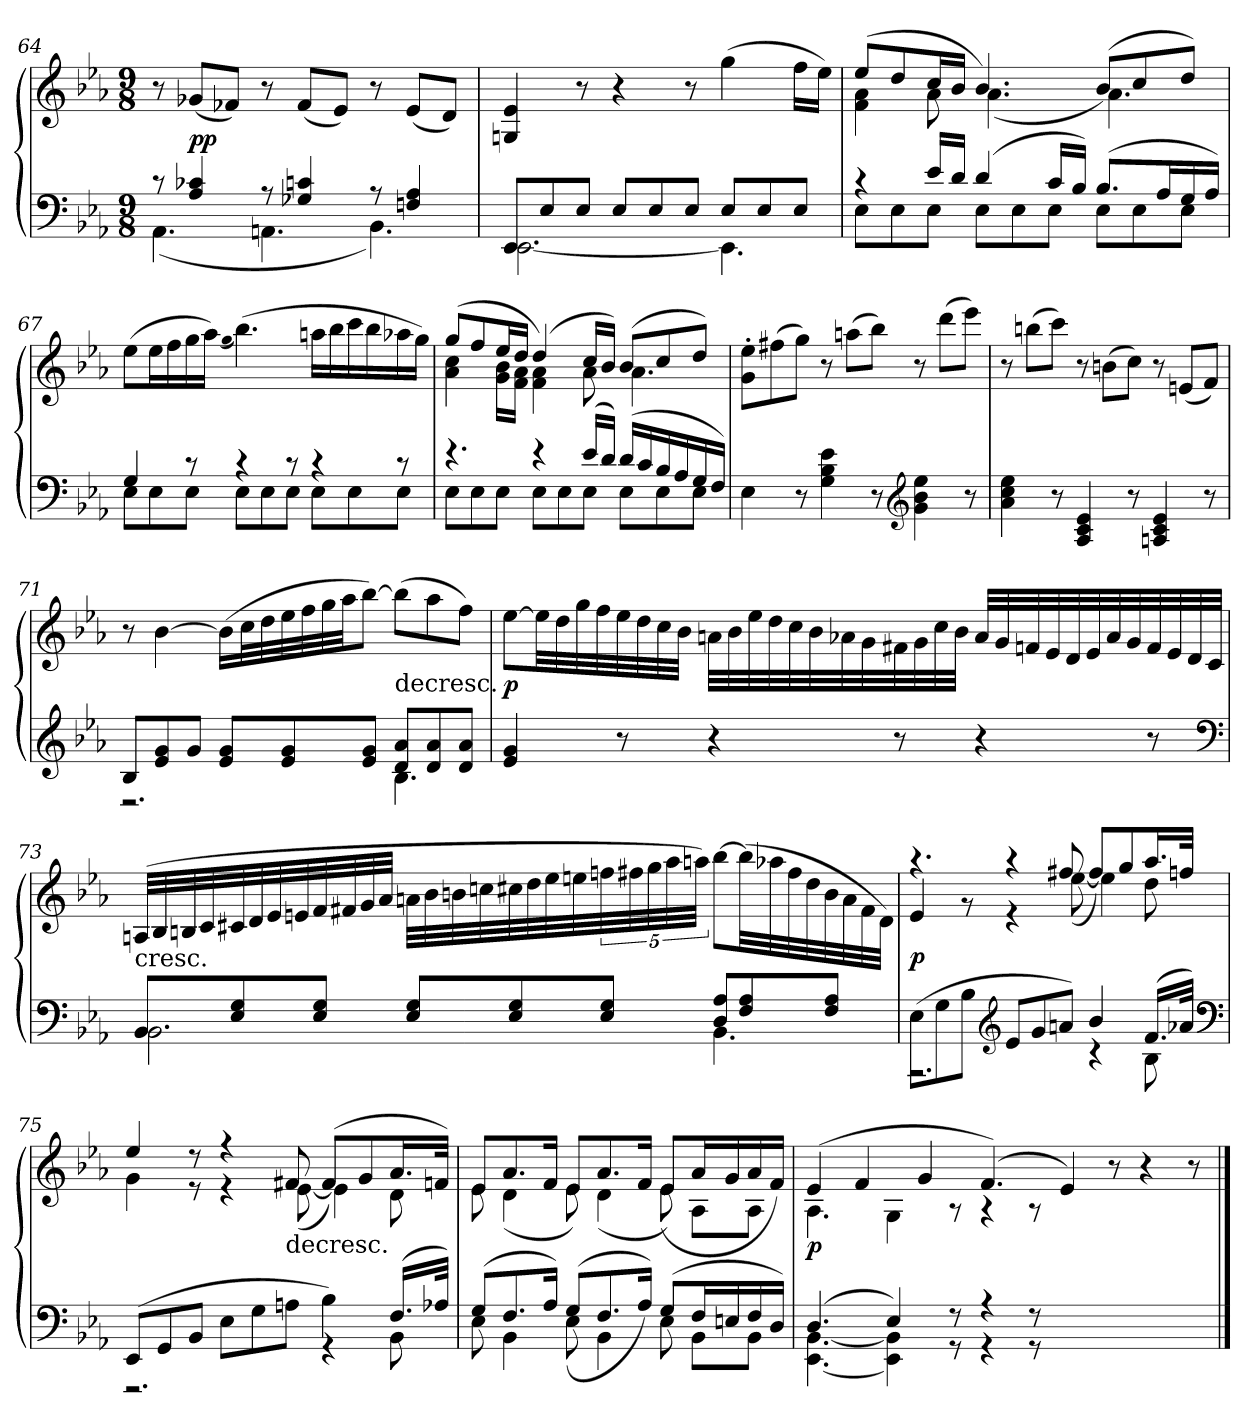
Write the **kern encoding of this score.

**kern	**kern	**dynam
*part1	*part1	*part1
*staff2	*staff1	*staff1/2
*clefF4	*clefG2	*
*k[b-e-a-]	*k[b-e-a-]	*
*E-:	*E-:	*
*M9/8	*M9/8	*
=64	=64	=64
*^	*	*
8r	(4.AA-\	8r	.
4A-/ 4c-X/	.	(8g-X/L	pp
.	.	8f-X/J)	.
8r	4.AAn\	8r	.
4G-X/ 4cn/	.	(8f-/L	.
.	.	8e-/J)	.
8r	4.BB-\)	8r	.
4Fn/ 4A-/	.	(8e-/L	.
.	.	8d/J)	.
=65	=65	=65	=65
8EE-/L	[2.EE-\	4Gn/ 4e-/	.
8E-/	.	.	.
8E-/J	.	8r	.
8E-/L	.	4r	.
8E-/	.	.	.
8E-/J	.	8r	.
8E-/L	4.EE-\]	(4gg\	.
8E-/	.	.	.
8E-/J	.	16ff\LL	.
.	.	16ee-\JJ)	.
=66	=66	=66	=66
*	*	*^	*
4r	8E-\L	(8ee-/L	4f\ 4a-\	.
.	8E-\	8dd/	.	.
16e-/LL	8E-\J	16cc/L	8a-\	.
16d/JJ	.	16b-/JJ	.	.
(4d/	8E-\L	4.b-/)	(4.a-\	.
.	8E-\	.	.	.
16c/LL	8E-\J	.	.	.
16B-/JJ)	.	.	.	.
(8.B-/L	8E-\L	(8b-/L)	4.a-\	.
.	8E-\	8cc/	.	.
16A-/L	.	.	.	.
16G/	8E-\J	8dd/J)	.	.
16A-/JJ)	.	.	.	.
*	*	*v	*v	*
=67	=67	=67	=67
4G/	8E-\L	(8ee-\L	.
.	8E-\	16ee-\L	.
.	.	16ff\	.
8r	8E-\J	16gg\	.
.	.	16aa-\JJ)	.
.	.	(qgg	.
4r	8E-\L	(4.bb-\)	.
.	8E-\	.	.
8r	8E-\J	.	.
4r	8E-\L	16aan\LL	.
.	.	16bb-\	.
.	8E-\	16ccc\	.
.	.	16bb-\	.
8r	8E-\J	16aa-X\	.
.	.	16gg\JJ)	.
=68	=68	=68	=68
*	*	*^	*
4.r	8E-\L	(8gg/L	4a-\ 4cc\	.
.	8E-\	8ff/	.	.
.	8E-\J	16ee-/L	16g\ 16b-\LL	.
.	.	16dd/JJ	16f\ 16a-\JJ	.
4r	8E-\L	(4dd/)	4f\ 4a-\	.
.	8E-\	.	.	.
(16e-/LL	8E-\J	16cc/LL	8a-\	.
16d/JJ)	.	16b-/JJ)	.	.
(16d/LL	8E-\L	(8b-/L	4.a-\	.
16c/	.	.	.	.
16B-/	8E-\	8cc/	.	.
16A-/	.	.	.	.
16G/	8E-\J	8dd/J)	.	.
16F/JJ)	.	.	.	.
*v	*v	*	*	*
*	*v	*v	*
=69	=69	=69
4E-\	8g'\ 8ee-'\L	.
.	(8ff#X\	.
8r	8gg\J)	.
4G\ 4B-\ 4e-\	8r	.
.	(8aan\L	.
8r	8bb-\J)	.
*clefG2	*	*
4g\ 4b-\ 4ee-\	8r	.
.	(8ddd\L	.
8r	8eee-\J)	.
=70	=70	=70
4a-\ 4cc\ 4ee-\	8r	.
.	(8bbn\L	.
8r	8ccc\J)	.
4A-/ 4c/ 4e-/	8r	.
.	(8bn\L	.
8r	8cc\J)	.
4An/ 4c/ 4e-/	8r	.
.	(8en/L	.
8r	8f/J)	.
=71	=71	=71
*^	*	*
8B-/L	2.r	8r	.
8e-/ 8g/	.	[4b-\	.
8g/J	.	.	.
8e-/ 8g/L	.	(16b-\LL]	.
.	.	32cc\L	.
.	.	32dd\	.
8e-/ 8g/	.	32ee-\	.
.	.	32ff\	.
.	.	32gg\	.
.	.	32aa-\JJ	.
8e-/ 8g/J	.	[8bb-\J)	.
!	!	!LO:TX:c:t=decresc.	!
8d/ 8a-/L	4.B-\	(8bb-\L]	.
8d/ 8a-/	.	8aa-\	.
8d/ 8a-/J	.	8ff\J)	.
*v	*v	*	*
=72	=72	=72
4e-/ 4g/	[8ee-\L	p
.	32ee-\LL]	.
.	32dd\	.
.	32gg\	.
.	32ff\	.
8r	32ee-\	.
.	32dd\	.
.	32cc\	.
.	32b-\JJJ	.
4r	32an\LLL	.
.	32b-\	.
.	32ee-\	.
.	32dd\	.
.	32cc\	.
.	32b-\	.
.	32a-X\	.
.	32g\	.
8r	32f#X\	.
.	32g\	.
.	32cc\	.
.	32b-\JJJ	.
4r	32a-/LLL	.
.	32g/	.
.	32fn/	.
.	32e-/	.
.	32d/	.
.	32e-/	.
.	32a-/	.
.	32g/	.
8r	32f/	.
.	32e-/	.
.	32d/	.
.	32c/JJJ	.
*clefF4	*	*
=73	=73	=73
*^	*	*
!	!	!LO:TX:c:t=cresc.	!
8BB-/L	2.BB-\	(32An/LLL	.
.	.	32B-/	.
.	.	32Bn/	.
.	.	32c/	.
8E-/ 8G/	.	32c#X/	.
.	.	32d/	.
.	.	32e-/	.
.	.	32en/	.
8E-/ 8G/J	.	32f/	.
.	.	32f#X/	.
.	.	32g/	.
.	.	32a-/JJJ	.
8E-/ 8G/L	.	32an\LLL	.
.	.	32b-\	.
.	.	32bn\	.
.	.	32ccn\	.
8E-/ 8G/	.	32cc#X\	.
.	.	32dd\	.
.	.	32ee-\	.
.	.	32een\	.
8E-/ 8G/J	.	40ffn\	.
.	.	40ff#X\	.
.	.	40gg\	.
.	.	40aa-\	.
.	.	40aan\JJJ)	.
8D/ 8A-/L	4.BB-\	[8bb-\L	.
8F/ 8A-/	.	(32bb-\LL]	.
.	.	32aa-X\	.
.	.	32ff#\	.
.	.	32dd\	.
8F/ 8A-/J	.	32b\	.
.	.	32a\	.
.	.	32f#\	.
.	.	32d\JJJ)	.
=74	=74	=74	=74
*	*	*^	*
(8E-\L	2.r	4.r	4e-/	p
8G\	.	.	.	.
8B-\J	.	.	8r	.
*clefG2	*	*	*	*
8e-/L	.	4r	4r	.
8g/	.	.	.	.
8an/J)	.	8ff#X/	([8ee-\	.
4b-/	4r	8ff#/L)	4ee-\]	.
.	.	8gg/	.	.
(16.f/LL	8B-\	16.aa-/L	8dd\	.
32a-X/JJk)	.	32ffn/JJk	.	.
*clefF4	*	*	*	*
=75	=75	=75	=75	=75
(8EE-/L	2.r	4ee-/	4g\	.
8GG/	.	.	.	.
8BB-/J	.	8r	8r	.
8E-\L	.	4r	4r	.
8G\	.	.	.	.
!	!	!LO:TX:c:t=decresc.	!	!
8An\J	.	8f#X/	([8e-\	.
4B-\)	4r	(8f#/L)	4e-\]	.
.	.	8g/	.	.
(16.F/LL	8BB-\	16.a-/L	8d\	.
32A-X/JJk)	.	32fn/JJk)	.	.
=76	=76	=76	=76	=76
(8G/L	8E-\	8e-/L	8e-\	.
8.F/	4BB-\	8.a-/	(4d\	.
16A-/Jk)	.	16f/Jk	.	.
(8G/L	(8E-\	8e-/L)	8e-\	.
8.F/	4BB-\	8.a-/	(4d\	.
16A-/Jk))	.	16f/Jk	.	.
(8G/L	8E-\	8e-/L)	(8e-\	.
16F/L	8BB-\L	16a-/L	8A-\L	.
16En/	.	16g/	.	.
16F/	8BB-\J	16a-/	8A-\J	.
16D/JJ)	.	16f/JJ)	.	.
=77	=77	=77	=77	=77
(4.D/	[4.EE-\ [4.BB-\	(4e-	4.A-\	p
.	.	4f	.	.
4E-/)	4EE-]\ 4BB-]\	.	4G\	.
.	.	4g	.	.
8r	8r	.	8r	.
4r	4r	(4.f/)	4r	.
8r	8r	.	8r	.
2.ryy	2.ryy	4e-/)	2.ryy	.
.	.	8r	.	.
.	.	4r	.	.
.	.	8r	.	.
*v	*v	*	*	*
*	*v	*v	*
==	==	==
*-	*-	*-
